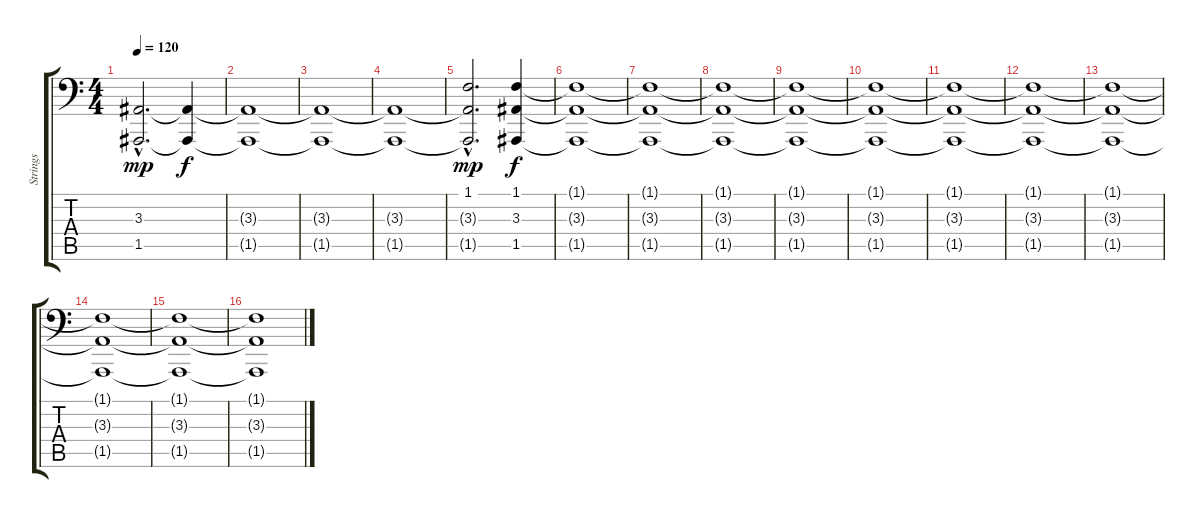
\track ("Strings" "Strings") {instrument synthstrings2}
\staff {score tabs}
\tuning (E3 B2 G2 D2 A1 E1) {hide}
\ts (4 4)
\tempo 120
\clef f4
\ks c
(3.3{hac} 1.5).2{d dy mp instrument synthstrings2} (3.3{t} 1.5{t}).4{dy f} |
(3.3{t} 1.5{t}).1 |
(3.3{t} 1.5{t}).1 |
(3.3{t} 1.5{t}).1 |
(1.1{hac} 3.3{hac t} 1.5{hac t}).2{d dy mp} (1.1 3.3 1.5).4{dy f} |
(1.1{t} 3.3{t} 1.5{t}).1 |
(1.1{t} 3.3{t} 1.5{t}).1 |
(1.1{t} 3.3{t} 1.5{t}).1 |
(1.1{t} 3.3{t} 1.5{t}).1 |
(1.1{t} 3.3{t} 1.5{t}).1 |
(1.1{t} 3.3{t} 1.5{t}).1 |
(1.1{t} 3.3{t} 1.5{t}).1 |
(1.1{t} 3.3{t} 1.5{t}).1 |
(1.1{t} 3.3{t} 1.5{t}).1 |
(1.1{t} 3.3{t} 1.5{t}).1 |
(1.1{t} 3.3{t} 1.5{t}).1
